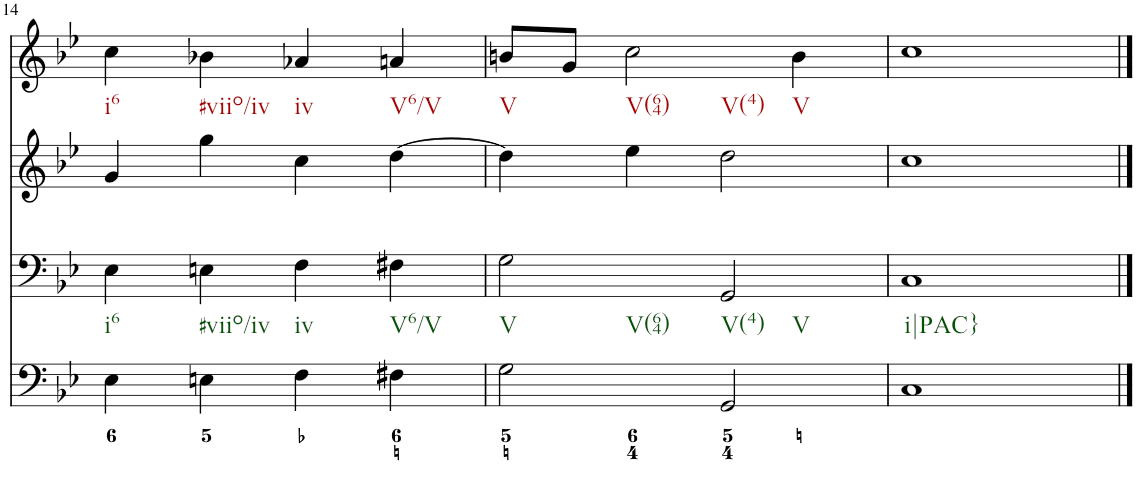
**kern	**kern	**kern	**kern
*part4	*part3	*part2	*part1
*staff4	*staff3	*staff2	*staff1
*I"violn	*I"violn	*I"cello	*I"organ
!!LO:PB:g=z
*clefF4	*clefF4	*clefG2	*clefG2
*k[b-e-]	*k[b-e-]	*k[b-e-]	*k[b-e-]
*g:	*g:	*g:	*g:
*M4/4	*M4/4	*M4/4	*M4/4
*met(c)	*met(c)	*met(c)	*met(c)
=14	=14	=14	=14
!	!	!	!LO:TX:b:t=i6
!	!LO:TX:b:t=i6	!	!
4E-\	4E-\	4g/	4cc\
!	!	!	!LO:TX:b:t=#viio/iv
!	!LO:TX:b:t=#viio/iv	!	!
4En\	4En\	4gg\	4b-X\
!	!	!	!LO:TX:b:t=iv
!	!LO:TX:b:t=iv	!	!
4F\	4F\	4cc\	4a-X/
!	!	!	!LO:TX:b:t=V6/V
!	!LO:TX:b:t=V6/V	!	!
4F#X\	4F#X\	[4dd\	4an/
=15	=15	=15	=15
!	!	!	!LO:TX:b:t=V
!	!LO:TX:b:t=V	!	!
!	!LO:TX:b:t=V(64)	!	!
2G\	2G\	4dd\]	8bn/L
.	.	.	8g/J
!	!	!	!LO:TX:b:t=V(64)
!	!	!	!LO:TX:b:t=V(4)
.	.	4ee-\	2cc\
!	!LO:TX:b:t=V(4)	!	!
!	!LO:TX:b:t=V	!	!
2GG/	2GG/	2dd\	.
!	!	!	!LO:TX:b:t=V
.	.	.	4b\
=16	=16	=16	=16
!	!LO:TX:b:t=i|PAC}	!	!
1C	1C	1cc	1cc
==	==	==	==
*-	*-	*-	*-
